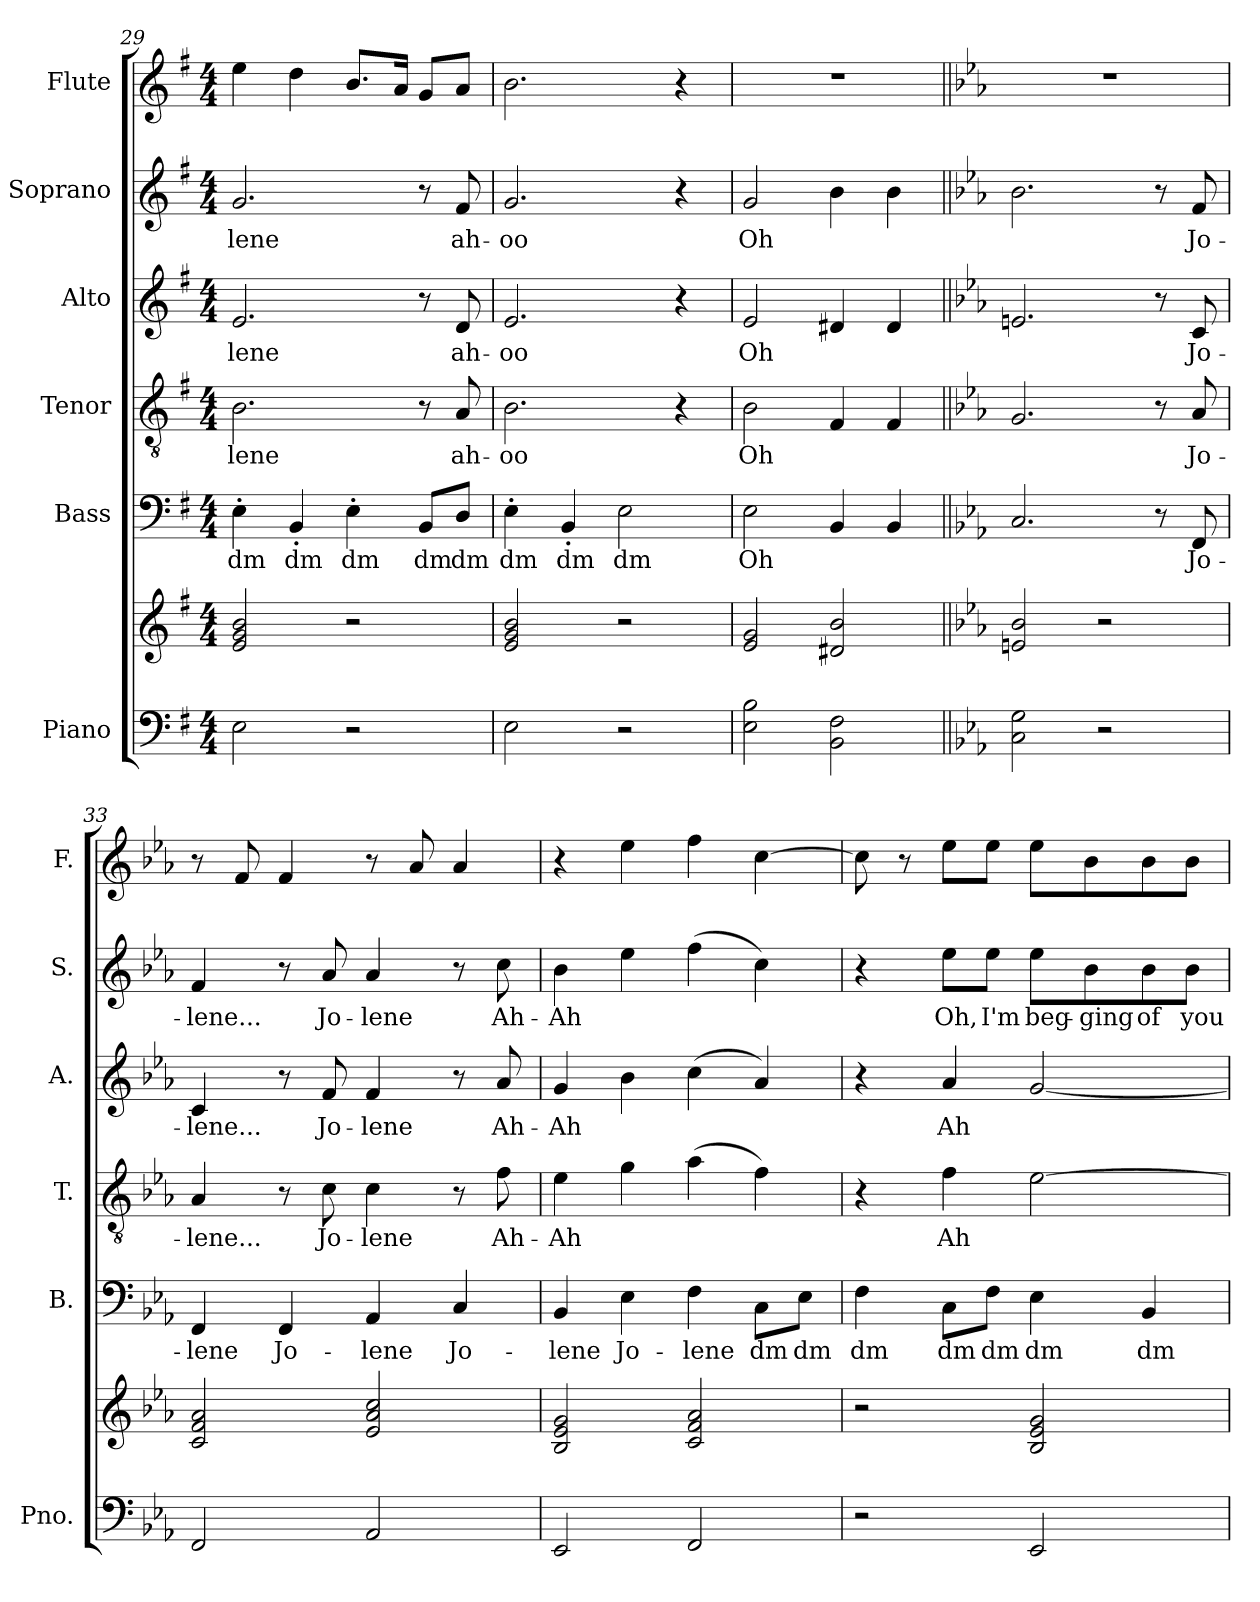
**kern	**kern	**kern	**text	**kern	**text	**kern	**text	**kern	**text	**kern
*part6	*part6	*part5	*part5	*part4	*part4	*part3	*part3	*part2	*part2	*part1
*staff7	*staff6	*staff5	*staff5	*staff4	*staff4	*staff3	*staff3	*staff2	*staff2	*staff1
*I"Piano	*	*I"Bass	*	*I"Tenor	*	*I"Alto	*	*I"Soprano	*	*I"Flute
*I'Pno.	*	*I'B.	*	*I'T.	*	*I'A.	*	*I'S.	*	*I'F.
*clefF4	*clefG2	*clefF4	*	*clefGv2	*	*clefG2	*	*clefG2	*	*clefG2
*k[f#]	*k[f#]	*k[f#]	*	*k[f#]	*	*k[f#]	*	*k[f#]	*	*k[f#]
*M4/4	*M4/4	*M4/4	*	*M4/4	*	*M4/4	*	*M4/4	*	*M4/4
=29	=29	=29	=29	=29	=29	=29	=29	=29	=29	=29
!	!	!	!LO:LY:b	!	!LO:LY:b	!	!LO:LY:b	!	!LO:LY:b	!
2E\	2e/ 2g/ 2b/	4E'\	dm	2.B\	-lene	2.e/	-lene	2.g/	-lene	4ee\
!	!	!	!LO:LY:b	!	!	!	!	!	!	!
.	.	4BB'/	dm	.	.	.	.	.	.	4dd\
!	!	!	!LO:LY:b	!	!	!	!	!	!	!
2r	2r	4E'\	dm	.	.	.	.	.	.	8.b/L
.	.	.	.	.	.	.	.	.	.	16a/Jk
!	!	!	!LO:LY:b	!	!	!	!	!	!	!
.	.	8BB/L	dm	8r	.	8r	.	8r	.	8g/L
!	!	!	!LO:LY:b	!	!LO:LY:b	!	!LO:LY:b	!	!LO:LY:b	!
.	.	8D/J	dm	8A/	ah-	8d/	ah-	8f#/	ah-	8a/J
=30	=30	=30	=30	=30	=30	=30	=30	=30	=30	=30
!	!	!	!LO:LY:b	!	!LO:LY:b	!	!LO:LY:b	!	!LO:LY:b	!
2E\	2e/ 2g/ 2b/	4E'\	dm	2.B\	-oo	2.e/	-oo	2.g/	-oo	2.b\
!	!	!	!LO:LY:b	!	!	!	!	!	!	!
.	.	4BB'/	dm	.	.	.	.	.	.	.
!	!	!	!LO:LY:b	!	!	!	!	!	!	!
2r	2r	2E\	dm	.	.	.	.	.	.	.
.	.	.	.	4r	.	4r	.	4r	.	4r
=31	=31	=31	=31	=31	=31	=31	=31	=31	=31	=31
!	!	!	!LO:LY:b	!	!LO:LY:b	!	!LO:LY:b	!	!LO:LY:b	!
2E\ 2B\	2e/ 2g/	2E\	Oh	2B\	Oh	2e/	Oh	2g/	Oh	1r
2BB\ 2F#\	2d#X/ 2b/	4BB/	.	4F#/	.	4d#X/	.	4b\	.	.
.	.	4BB/	.	4F#/	.	4d#/	.	4b\	.	.
!!LO:PB:g=z
=32||	=32||	=32||	=32||	=32||	=32||	=32||	=32||	=32||	=32||	=32||
*k[b-e-a-]	*k[b-e-a-]	*k[b-e-a-]	*	*k[b-e-a-]	*	*k[b-e-a-]	*	*k[b-e-a-]	*	*k[b-e-a-]
2C\ 2G\	2en/ 2b-/	2.C/	.	2.G/	.	2.en/	.	2.b-\	.	1r
2r	2r	.	.	.	.	.	.	.	.	.
.	.	8r	.	8r	.	8r	.	8r	.	.
!	!	!	!LO:LY:b	!	!LO:LY:b	!	!LO:LY:b	!	!LO:LY:b	!
.	.	8FF/	Jo-	8A-/	Jo-	8c/	Jo-	8f/	Jo-	.
=33	=33	=33	=33	=33	=33	=33	=33	=33	=33	=33
!	!	!	!LO:LY:b	!	!LO:LY:b	!	!LO:LY:b	!	!LO:LY:b	!
2FF/	2c/ 2f/ 2a-/	4FF/	-lene	4A-/	-lene...	4c/	-lene...	4f/	-lene...	8r
.	.	.	.	.	.	.	.	.	.	8f/
!	!	!	!LO:LY:b	!	!	!	!	!	!	!
.	.	4FF/	Jo-	8r	.	8r	.	8r	.	4f/
!	!	!	!	!	!LO:LY:b	!	!LO:LY:b	!	!LO:LY:b	!
.	.	.	.	8c\	Jo-	8f/	Jo-	8a-/	Jo-	.
!	!	!	!LO:LY:b	!	!LO:LY:b	!	!LO:LY:b	!	!LO:LY:b	!
2AA-/	2e-/ 2a-/ 2cc/	4AA-/	-lene	4c\	-lene	4f/	-lene	4a-/	-lene	8r
.	.	.	.	.	.	.	.	.	.	8a-/
!	!	!	!LO:LY:b	!	!	!	!	!	!	!
.	.	4C/	Jo-	8r	.	8r	.	8r	.	4a-/
!	!	!	!	!	!LO:LY:b	!	!LO:LY:b	!	!LO:LY:b	!
.	.	.	.	8f\	Ah-	8a-/	Ah-	8cc\	Ah-	.
!!LO:PB:g=z
=34	=34	=34	=34	=34	=34	=34	=34	=34	=34	=34
!	!	!	!LO:LY:b	!	!LO:LY:b	!	!LO:LY:b	!	!LO:LY:b	!
2EE-/	2B-/ 2e-/ 2g/	4BB-/	-lene	4e-\	-Ah	4g/	-Ah	4b-\	-Ah	4r
!	!	!	!LO:LY:b	!	!	!	!	!	!	!
.	.	4E-\	Jo-	4g\	.	4b-\	.	4ee-\	.	4ee-\
!	!	!	!LO:LY:b	!	!	!	!	!	!	!
2FF/	2c/ 2f/ 2a-/	4F\	-lene	(4a-\	.	(4cc\	.	(4ff\	.	4ff\
!	!	!	!LO:LY:b	!	!	!	!	!	!	!
.	.	8C\L	dm	4f\)	.	4a-/)	.	4cc\)	.	[4cc\
!	!	!	!LO:LY:b	!	!	!	!	!	!	!
.	.	8E-\J	dm	.	.	.	.	.	.	.
=35	=35	=35	=35	=35	=35	=35	=35	=35	=35	=35
!	!	!	!LO:LY:b	!	!	!	!	!	!	!
2r	2r	4F\	dm	4r	.	4r	.	4r	.	8cc\]
.	.	.	.	.	.	.	.	.	.	8r
!	!	!	!LO:LY:b	!	!LO:LY:b	!	!LO:LY:b	!	!LO:LY:b	!
.	.	8C\L	dm	4f\	Ah	4a-/	Ah	8ee-\L	Oh,	8ee-\L
!	!	!	!LO:LY:b	!	!	!	!	!	!LO:LY:b	!
.	.	8F\J	dm	.	.	.	.	8ee-\J	I'm	8ee-\J
!	!	!	!LO:LY:b	!	!	!	!	!	!LO:LY:b	!
2EE-/	2B-/ 2e-/ 2g/	4E-\	dm	[2e-\	.	[2g/	.	8ee-\L	beg-	8ee-\L
!	!	!	!	!	!	!	!	!	!LO:LY:b	!
.	.	.	.	.	.	.	.	8b-\	-ging	8b-\
!	!	!	!LO:LY:b	!	!	!	!	!	!LO:LY:b	!
.	.	4BB-/	dm	.	.	.	.	8b-\	of	8b-\
!	!	!	!	!	!	!	!	!	!LO:LY:b	!
.	.	.	.	.	.	.	.	8b-\J	you	8b-\J
=	=	=	=	=	=	=	=	=	=	=
*-	*-	*-	*-	*-	*-	*-	*-	*-	*-	*-
